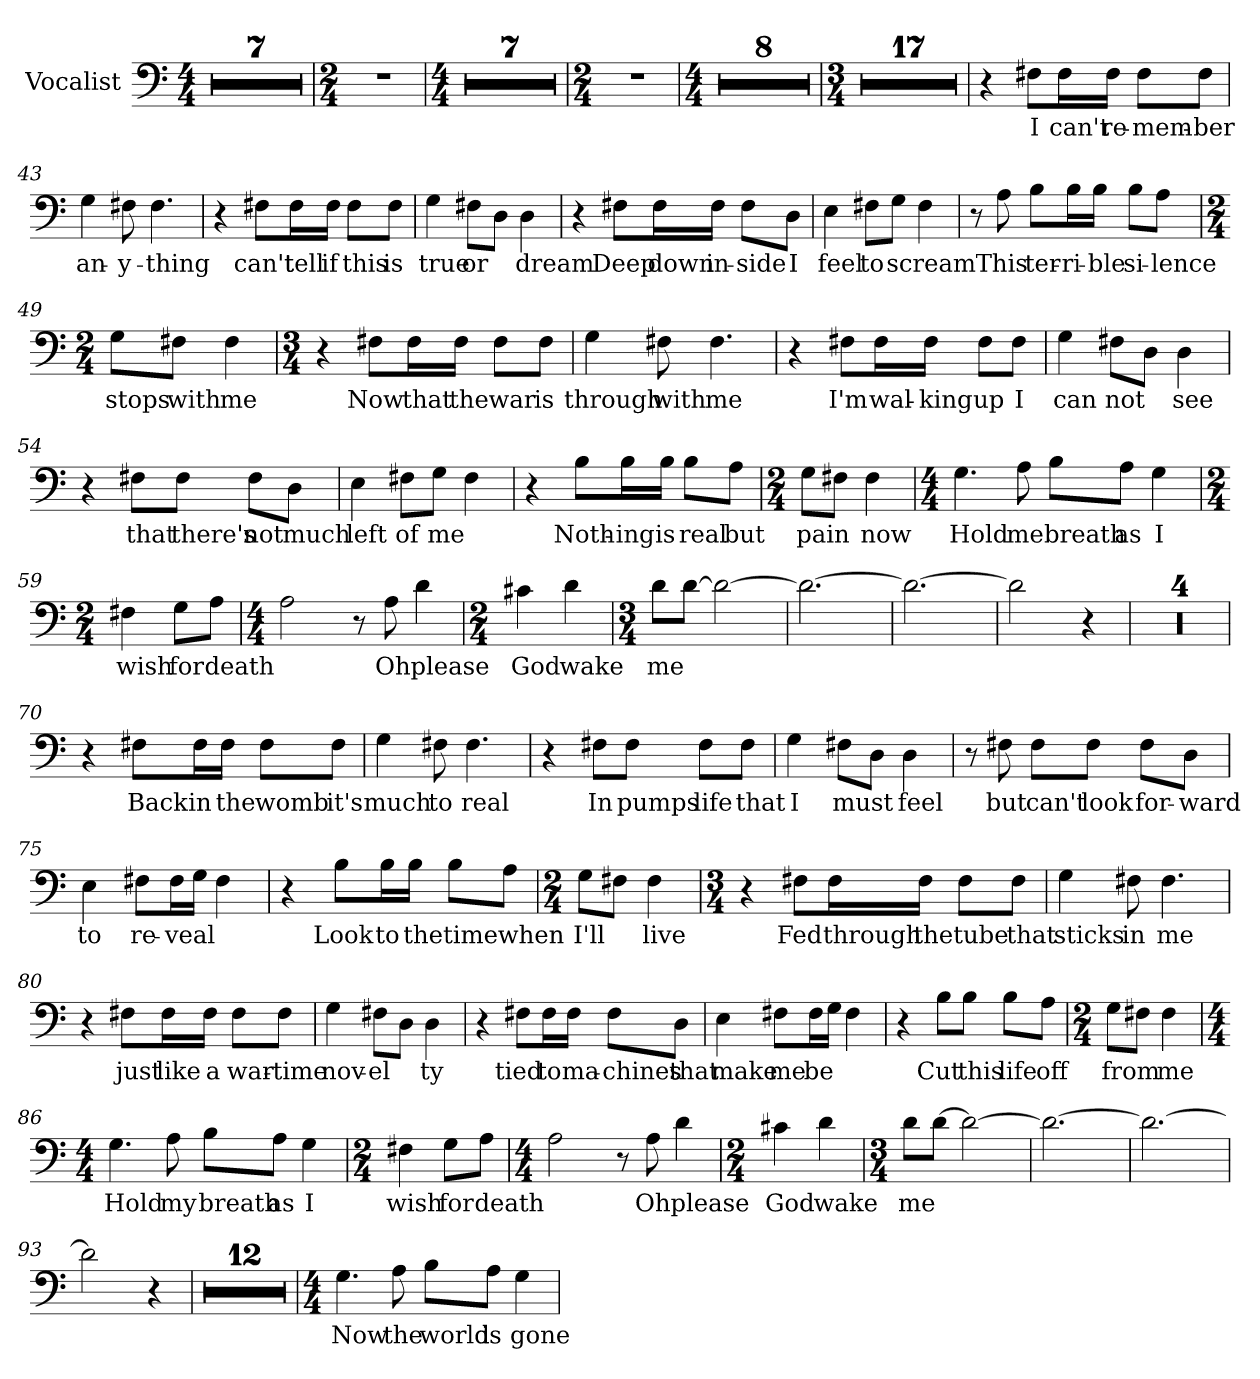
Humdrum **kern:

**kern	**text
*part1	*part1
*staff1	*staff1
*I"Vocalist	*
*clefF4	*
*M4/4	*
=1	=1
*clefF4	*
*M4/4	*
1r	.
=2	=2
1r	.
=3	=3
1r	.
=4	=4
1r	.
=5	=5
1r	.
=6	=6
1r	.
=7	=7
1r	.
=8	=8
*M2/4	*
2r	.
=9	=9
*M4/4	*
1r	.
=10	=10
1r	.
=11	=11
1r	.
=12	=12
1r	.
=13	=13
1r	.
=14	=14
1r	.
=15	=15
1r	.
=16	=16
*M2/4	*
2r	.
=17	=17
*M4/4	*
1r	.
=18	=18
1r	.
=19	=19
1r	.
=20	=20
1r	.
=21	=21
1r	.
=22	=22
1r	.
=23	=23
1r	.
=24	=24
1r	.
=25	=25
*M3/4	*
2.r	.
=26	=26
2.r	.
=27	=27
2.r	.
=28	=28
2.r	.
=29	=29
2.r	.
=30	=30
2.r	.
=31	=31
2.r	.
=32	=32
2.r	.
=33	=33
2.r	.
=34	=34
2.r	.
=35	=35
2.r	.
=36	=36
2.r	.
=37	=37
2.r	.
=38	=38
2.r	.
=39	=39
2.r	.
=40	=40
2.r	.
=41	=41
2.r	.
=42	=42
4r	.
8F#X\L	I
16F#\L	can't
16F#\JJ	re-
8F#\L	-mem-
8F#\J	-ber
=43	=43
4G	an-
8F#X	-y-
4.F#	-thing
=44	=44
4r	.
8F#X\L	can't
16F#\L	tell
16F#\JJ	if
8F#\L	this
8F#\J	is
=45	=45
4G	true
8F#X\L	or
8D\J	_
4D	dream
=46	=46
4r	.
8F#X\L	Deep
16F#\L	down
16F#\JJ	in-
8F#\L	-side
8D\J	I
=47	=47
4E	feel
8F#X\L	to
8G\J	scream
4F#	_
=48	=48
8r	.
8A	This
8B\L	ter-
16B\L	-ri-
16B\JJ	-ble
8B\L	si-
8A\J	-lence
=49	=49
*M2/4	*
8G\L	stops
8F#X\J	with
4F#	me
=50	=50
*M3/4	*
4r	.
8F#X\L	Now
16F#\L	that
16F#\JJ	the
8F#\L	war
8F#\J	is
=51	=51
4G	through
8F#X	with
4.F#	me
=52	=52
4r	.
8F#X\L	I'm
16F#\L	wal-
16F#\JJ	-king
8F#\L	up
8F#\J	I
=53	=53
4G	can
8F#X\L	not
8D\J	_
4D	see
=54	=54
4r	.
8F#X\L	that
8F#\J	there's
8F#\L	not
8D\J	much
=55	=55
4E	left
8F#X\L	of
8G\J	me
4F#	_
=56	=56
4r	.
8B\L	Noth-
16B\L	-ing
16B\JJ	is
8B\L	real
8A\J	but
=57	=57
*M2/4	*
8G\L	pain
8F#X\J	_
4F#	now
=58	=58
*M4/4	*
4.G	Hold
8A	me
8B\L	breath
8A\J	as
4G	I
=59	=59
*M2/4	*
4F#X	wish
8G\L	for
8A\J	death
=60	=60
*M4/4	*
2A	_
8r	.
8A	Oh
4d	please
=61	=61
*M2/4	*
4c#X	God
4d	wake
=62	=62
*M3/4	*
8d\L	me
[8d\J	_
2d_	_
=63	=63
2.d_	_
=64	=64
2.d_	_
=65	=65
2d]	_
4r	.
=66	=66
2.r	.
=67	=67
2.r	.
=68	=68
2.r	.
=69	=69
2.r	.
=70	=70
4r	.
8F#X\L	Back
16F#\L	in
16F#\JJ	the
8F#\L	womb
8F#\J	it's
=71	=71
4G	much
8F#X	to
4.F#	real
=72	=72
4r	.
8F#X\L	In
8F#\J	pumps
8F#\L	life
8F#\J	that
=73	=73
4G	I
8F#X\L	must
8D\J	_
4D	feel
=74	=74
8r	.
8F#X	but
8F#\L	can't
8F#\J	look
8F#\L	for-
8D\J	-ward
=75	=75
4E	to
8F#X\L	re-
16F#\L	-veal
16G\JJ	_
4F#	_
=76	=76
4r	.
8B\L	Look
16B\L	to
16B\JJ	the
8B\L	time
8A\J	when
=77	=77
*M2/4	*
8G\L	I'll
8F#X\J	_
4F#	live
=78	=78
*M3/4	*
4r	.
8F#X\L	Fed
16F#\L	through
16F#\JJ	the
8F#\L	tube
8F#\J	that
=79	=79
4G	sticks
8F#X	in
4.F#	me
=80	=80
4r	.
8F#X\L	just
16F#\L	like
16F#\JJ	a
8F#\L	war-
8F#\J	-time
=81	=81
4G	nov-
8F#X\L	-el-
8D\J	_
4D	-ty
=82	=82
4r	.
8F#X\L	tied
16F#\L	to
16F#\JJ	ma-
8F#\L	-chines
8D\J	that
=83	=83
4E	make
8F#X\L	me
16F#\L	be
16G\JJ	_
4F#	_
=84	=84
4r	.
8B\L	Cut
8B\J	this
8B\L	life
8A\J	off
=85	=85
*M2/4	*
8G\L	from
8F#X\J	_
4F#	me
=86	=86
*M4/4	*
4.G	Hold
8A	my
8B\L	breath
8A\J	as
4G	I
=87	=87
*M2/4	*
4F#X	wish
8G\L	for
8A\J	death
=88	=88
*M4/4	*
2A	_
8r	.
8A	Oh
4d	please
=89	=89
*M2/4	*
4c#X	God
4d	wake
=90	=90
*M3/4	*
8d\L	me
[8d\J	_
2d_	_
=91	=91
2.d_	_
=92	=92
2.d_	_
=93	=93
2d]	_
4r	.
=94	=94
2.r	.
=95	=95
2.r	.
=96	=96
2.r	.
=97	=97
2.r	.
=98	=98
2.r	.
=99	=99
2.r	.
=100	=100
2.r	.
=101	=101
2.r	.
=102	=102
2.r	.
=103	=103
2.r	.
=104	=104
2.r	.
=105	=105
2.r	.
=106	=106
*M4/4	*
4.G	Now
8A	the
8B\L	world
8A\J	is
4G	gone
=	=
*-	*-
